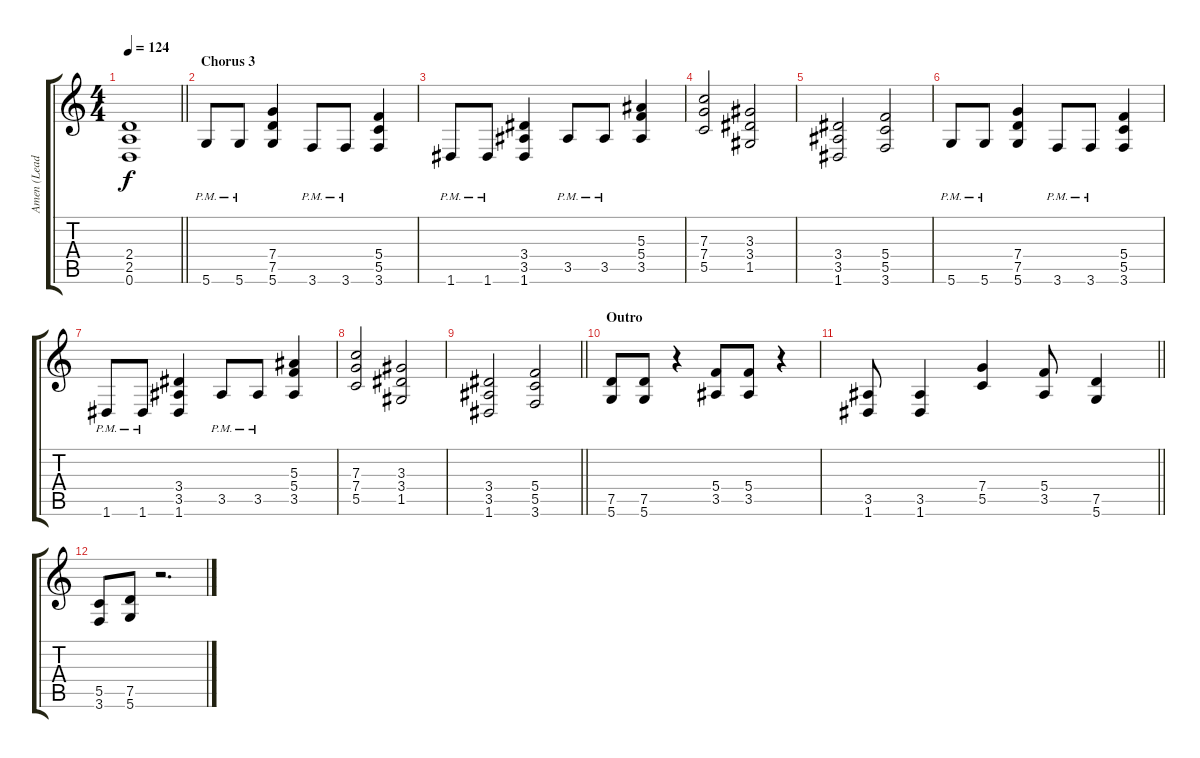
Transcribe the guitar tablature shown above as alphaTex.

\track ("Amen (Lead)" "Amen (Lead") {instrument distortionguitar}
\staff {score tabs}
\tuning (D4 A3 F3 C3 G2 D2) {hide}
\ts (4 4)
\tempo 124
\clef g2
\barLineRight lightlight
\ks c
(2.4 2.5 0.6).1{dy f} |
\section ("" "Chorus 3")
5.6{pm}.8 5.6{pm}.8 (7.4 7.5 5.6).4 3.6{pm}.8 3.6{pm}.8 (5.4 5.5 3.6).4 |
1.6{pm}.8 1.6{pm}.8 (3.4 3.5 1.6).4 3.5{pm}.8 3.5{pm}.8 (5.3 5.4 3.5).4 |
(7.3 7.4 5.5).2 (3.3 3.4 1.5).2 |
(3.4 3.5 1.6).2 (5.4 5.5 3.6).2 |
5.6{pm}.8 5.6{pm}.8 (7.4 7.5 5.6).4 3.6{pm}.8 3.6{pm}.8 (5.4 5.5 3.6).4 |
1.6{pm}.8 1.6{pm}.8 (3.4 3.5 1.6).4 3.5{pm}.8 3.5{pm}.8 (5.3 5.4 3.5).4 |
(7.3 7.4 5.5).2 (3.3 3.4 1.5).2 |
\barLineRight lightlight
(3.4 3.5 1.6).2 (5.4 5.5 3.6).2 |
\section ("" "Outro")
(7.5 5.6).8 (7.5 5.6).8 r.4 (5.4 3.5).8 (5.4 3.5).8 r.4 |
\barLineRight lightlight
(3.5 1.6).8 (3.5 1.6).4 (7.4 5.5).4 (5.4 3.5).8 (7.5 5.6).4 |
(5.5 3.6).8 (7.5 5.6).8 r.2{d}
